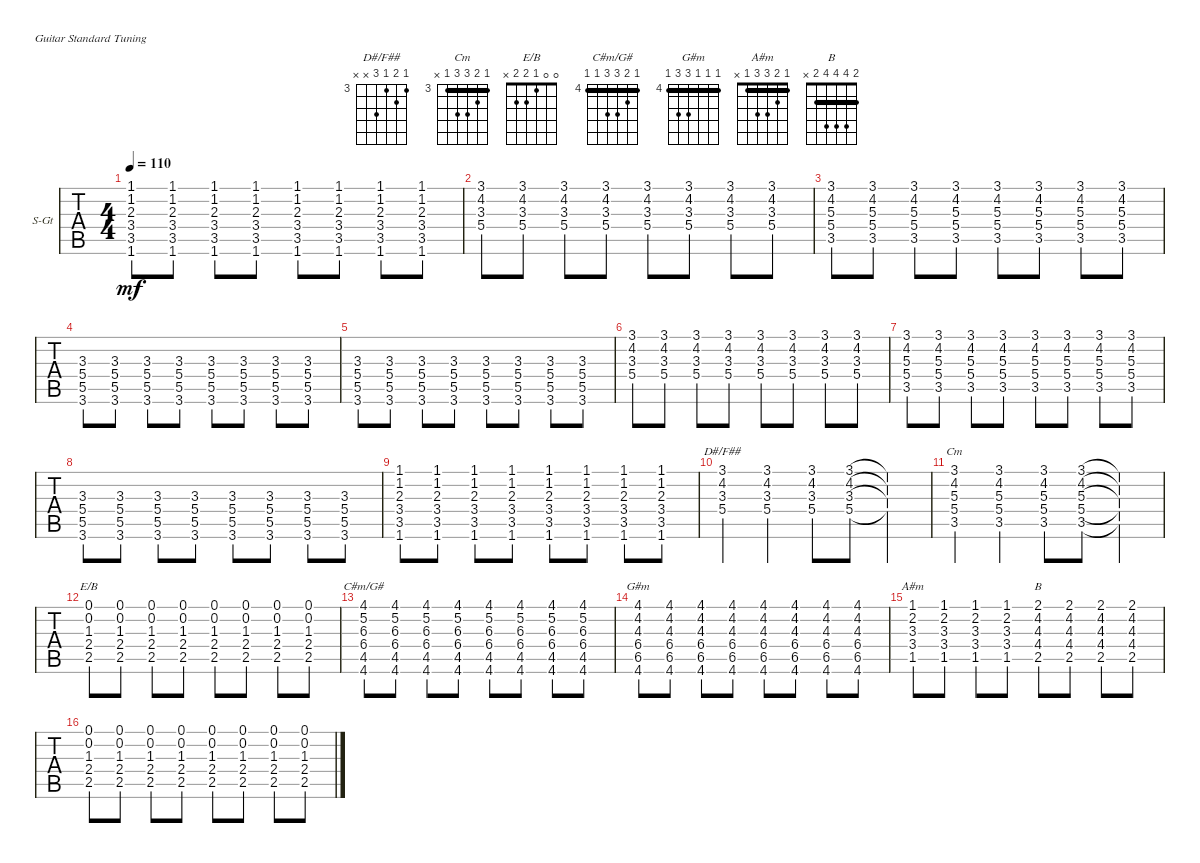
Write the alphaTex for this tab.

\defaultSystemsLayout 4
\bracketExtendMode groupsimilarinstruments
\firstSystemTrackNameOrientation horizontal
\otherSystemsTrackNameOrientation horizontal
\track ("Steel Guitar" "S-Gt") {instrument acousticguitarsteel}
\staff {tabs}
\tuning (E4 B3 G3 D3 A2 E2)
\chord ("D#/F##" 3 4 3 5 x x) {firstfret 3}
\chord ("Cm" 3 4 5 5 3 x) {firstfret 3 barre 3}
\chord ("E/B" 0 0 1 2 2 x)
\chord ("C#m/G#" 4 5 6 6 4 4) {firstfret 4 barre (4 4)}
\chord ("G#m" 4 4 4 6 6 4) {firstfret 4 barre (4 4 4)}
\chord ("A#m" 1 2 3 3 1 x) {barre 1}
\chord ("B" 2 4 4 4 2 x) {barre 2}
\ts (4 4)
\tempo 110
\clef g2
\ks c
(1.6 3.5 3.4 2.3 1.2 1.1).8{dy mf} (1.6 3.5 3.4 2.3 1.2 1.1).8 (1.6 3.5 3.4 2.3 1.2 1.1).8 (1.6 3.5 3.4 2.3 1.2 1.1).8 (1.6 3.5 3.4 2.3 1.2 1.1).8 (1.6 3.5 3.4 2.3 1.2 1.1).8 (1.6 3.5 3.4 2.3 1.2 1.1).8 (1.6 3.5 3.4 2.3 1.2 1.1).8 |
(5.4 3.3 4.2 3.1).8 (5.4 3.3 4.2 3.1).8 (5.4 3.3 4.2 3.1).8 (5.4 3.3 4.2 3.1).8 (5.4 3.3 4.2 3.1).8 (5.4 3.3 4.2 3.1).8 (5.4 3.3 4.2 3.1).8 (5.4 3.3 4.2 3.1).8 |
(3.5 5.4 5.3 4.2 3.1).8 (3.5 5.4 5.3 4.2 3.1).8 (3.5 5.4 5.3 4.2 3.1).8 (3.5 5.4 5.3 4.2 3.1).8 (3.5 5.4 5.3 4.2 3.1).8 (3.5 5.4 5.3 4.2 3.1).8 (3.5 5.4 5.3 4.2 3.1).8 (3.5 5.4 5.3 4.2 3.1).8 |
(3.6 5.5 5.4 3.3).8 (3.6 5.5 5.4 3.3).8 (3.6 5.5 5.4 3.3).8 (3.6 5.5 5.4 3.3).8 (3.6 5.5 5.4 3.3).8 (3.6 5.5 5.4 3.3).8 (3.6 5.5 5.4 3.3).8 (3.6 5.5 5.4 3.3).8 |
(3.6 5.5 5.4 3.3).8 (3.6 5.5 5.4 3.3).8 (3.6 5.5 5.4 3.3).8 (3.6 5.5 5.4 3.3).8 (3.6 5.5 5.4 3.3).8 (3.6 5.5 5.4 3.3).8 (3.6 5.5 5.4 3.3).8 (3.6 5.5 5.4 3.3).8 |
(5.4 3.3 4.2 3.1).8 (5.4 3.3 4.2 3.1).8 (5.4 3.3 4.2 3.1).8 (5.4 3.3 4.2 3.1).8 (5.4 3.3 4.2 3.1).8 (5.4 3.3 4.2 3.1).8 (5.4 3.3 4.2 3.1).8 (5.4 3.3 4.2 3.1).8 |
(3.5 5.4 5.3 4.2 3.1).8 (3.5 5.4 5.3 4.2 3.1).8 (3.5 5.4 5.3 4.2 3.1).8 (3.5 5.4 5.3 4.2 3.1).8 (3.5 5.4 5.3 4.2 3.1).8 (3.5 5.4 5.3 4.2 3.1).8 (3.5 5.4 5.3 4.2 3.1).8 (3.5 5.4 5.3 4.2 3.1).8 |
(3.6 5.5 5.4 3.3).8 (3.6 5.5 5.4 3.3).8 (3.6 5.5 5.4 3.3).8 (3.6 5.5 5.4 3.3).8 (3.6 5.5 5.4 3.3).8 (3.6 5.5 5.4 3.3).8 (3.6 5.5 5.4 3.3).8 (3.6 5.5 5.4 3.3).8 |
(1.6 3.5 3.4 2.3 1.2 1.1).8 (1.6 3.5 3.4 2.3 1.2 1.1).8 (1.6 3.5 3.4 2.3 1.2 1.1).8 (1.6 3.5 3.4 2.3 1.2 1.1).8 (1.6 3.5 3.4 2.3 1.2 1.1).8 (1.6 3.5 3.4 2.3 1.2 1.1).8 (1.6 3.5 3.4 2.3 1.2 1.1).8 (1.6 3.5 3.4 2.3 1.2 1.1).8 |
(5.4 3.3 4.2 3.1).4{ch "D#/F##"} (5.4 3.3 4.2 3.1).4 (5.4 3.3 4.2 3.1).8 (5.4 3.3 4.2 3.1).8 (5.4{t} 3.3{t} 4.2{t} 3.1{t}).4 |
(3.5 5.4 5.3 4.2 3.1).4{ch "Cm"} (3.5 5.4 5.3 4.2 3.1).4 (3.5 5.4 5.3 4.2 3.1).8 (3.5 5.4 5.3 4.2 3.1).8 (3.5{t} 5.4{t} 5.3{t} 4.2{t} 3.1{t}).4 |
(2.5 2.4 1.3 0.2 0.1).8{ch "E/B"} (2.5 2.4 1.3 0.2 0.1).8 (2.5 2.4 1.3 0.2 0.1).8 (2.5 2.4 1.3 0.2 0.1).8 (2.5 2.4 1.3 0.2 0.1).8 (2.5 2.4 1.3 0.2 0.1).8 (2.5 2.4 1.3 0.2 0.1).8 (2.5 2.4 1.3 0.2 0.1).8 |
(4.6 4.5 6.4 6.3 5.2 4.1).8{ch "C#m/G#"} (4.6 4.5 6.4 6.3 5.2 4.1).8 (4.6 4.5 6.4 6.3 5.2 4.1).8 (4.6 4.5 6.4 6.3 5.2 4.1).8 (4.6 4.5 6.4 6.3 5.2 4.1).8 (4.6 4.5 6.4 6.3 5.2 4.1).8 (4.6 4.5 6.4 6.3 5.2 4.1).8 (4.6 4.5 6.4 6.3 5.2 4.1).8 |
(4.6 6.5 6.4 4.3 4.2 4.1).8{ch "G#m"} (4.6 6.5 6.4 4.3 4.2 4.1).8 (4.6 6.5 6.4 4.3 4.2 4.1).8 (4.6 6.5 6.4 4.3 4.2 4.1).8 (4.6 6.5 6.4 4.3 4.2 4.1).8 (4.6 6.5 6.4 4.3 4.2 4.1).8 (4.6 6.5 6.4 4.3 4.2 4.1).8 (4.6 6.5 6.4 4.3 4.2 4.1).8 |
(1.5 3.4 3.3 2.2 1.1).8{ch "A#m"} (1.5 3.4 3.3 2.2 1.1).8 (1.5 3.4 3.3 2.2 1.1).8 (1.5 3.4 3.3 2.2 1.1).8 (2.5 4.4 4.3 4.2 2.1).8{ch "B"} (2.5 4.4 4.3 4.2 2.1).8 (2.5 4.4 4.3 4.2 2.1).8 (2.5 4.4 4.3 4.2 2.1).8 |
(2.5 2.4 1.3 0.2 0.1).8 (2.5 2.4 1.3 0.2 0.1).8 (2.5 2.4 1.3 0.2 0.1).8 (2.5 2.4 1.3 0.2 0.1).8 (2.5 2.4 1.3 0.2 0.1).8 (2.5 2.4 1.3 0.2 0.1).8 (2.5 2.4 1.3 0.2 0.1).8 (2.5 2.4 1.3 0.2 0.1).8
